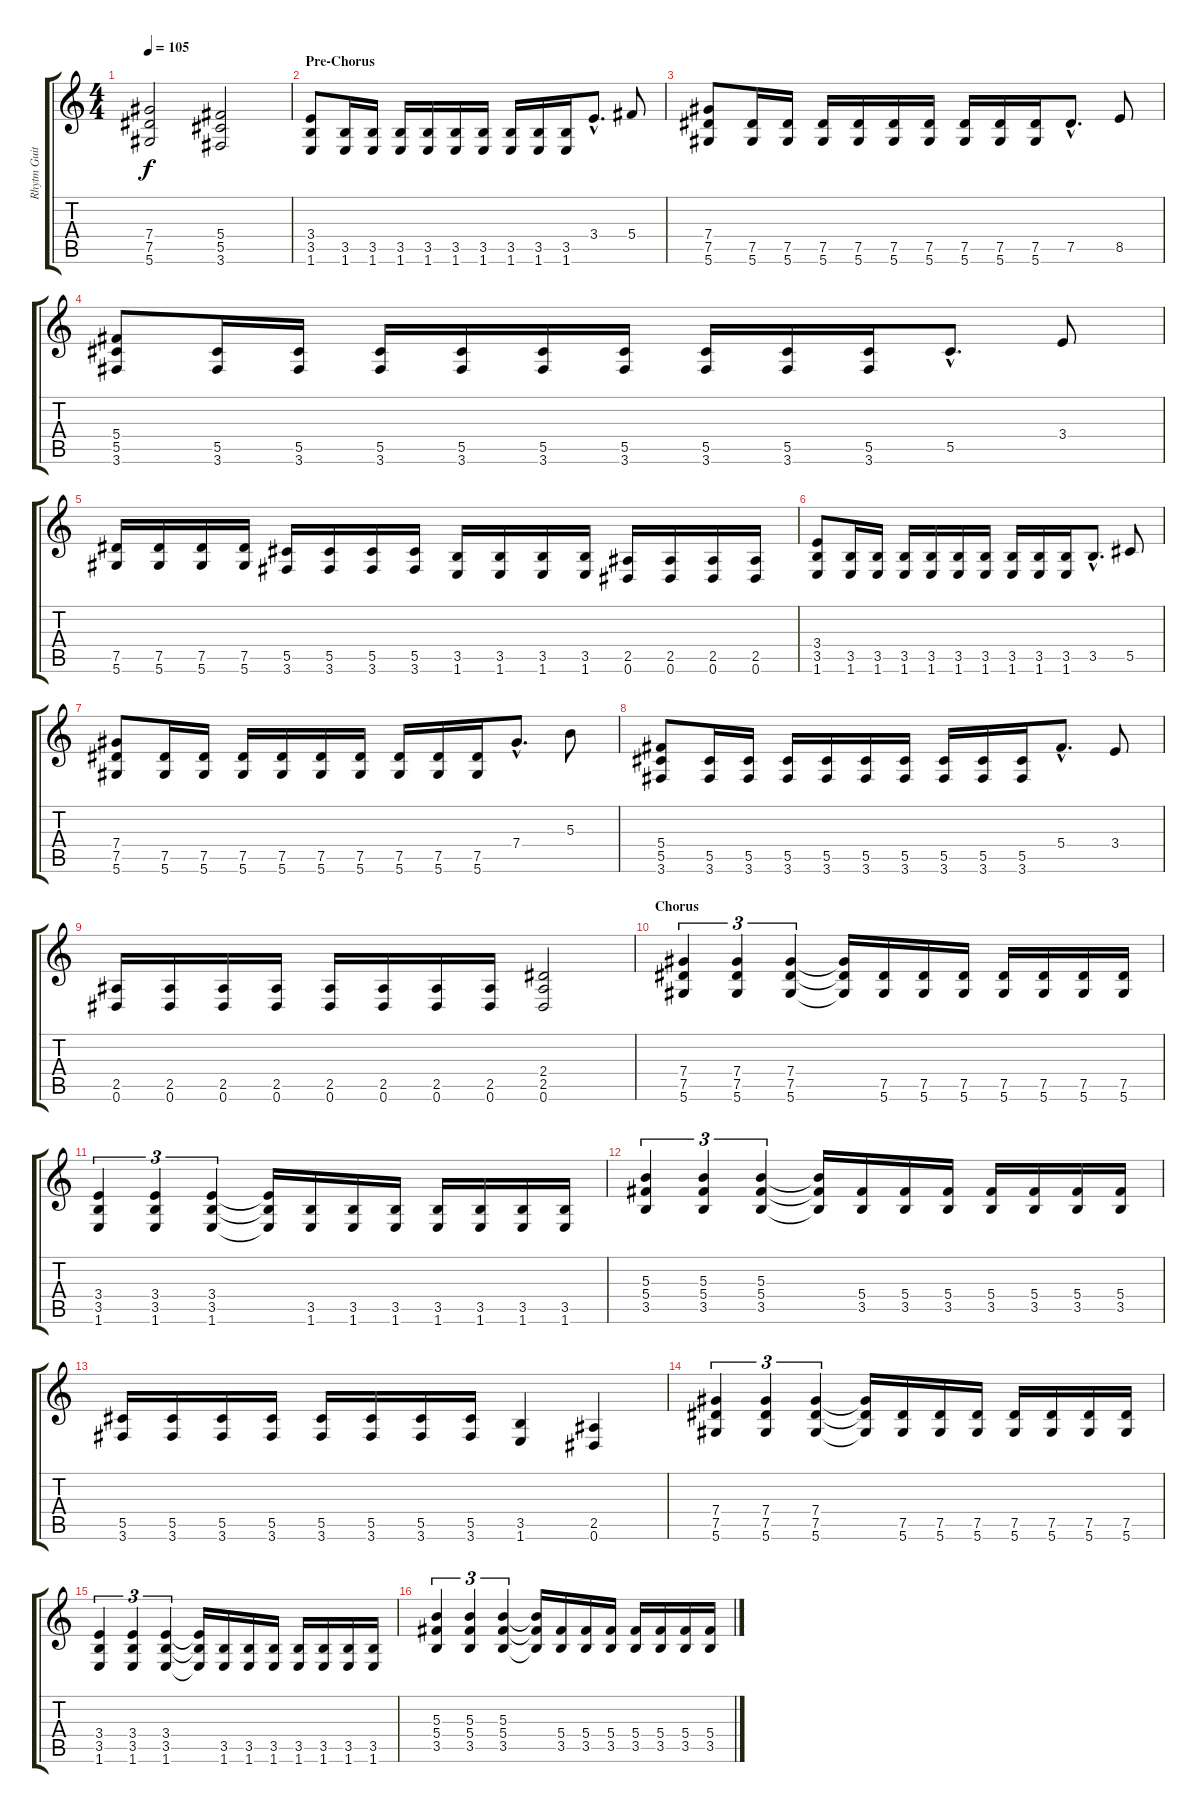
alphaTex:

\track ("Rhytm Guitar" "Rhytm Guit") {instrument distortionguitar}
\staff {score tabs}
\tuning (Eb4 Bb3 Gb3 Db3 Ab2 Eb2) {hide}
\ts (4 4)
\tempo 105
\clef g2
\ks c
(7.4 7.5 5.6).2{dy f} (5.4 5.5 3.6).2 |
\section ("" "Pre-Chorus")
(3.4 3.5 1.6).8 (3.5 1.6).16 (3.5 1.6).16 (3.5 1.6).16 (3.5 1.6).16 (3.5 1.6).16 (3.5 1.6).16 (3.5 1.6).16 (3.5 1.6).16 (3.5 1.6).16 3.4{hac}.8{d} 5.4.8 |
(7.4 7.5 5.6).8 (7.5 5.6).16 (7.5 5.6).16 (7.5 5.6).16 (7.5 5.6).16 (7.5 5.6).16 (7.5 5.6).16 (7.5 5.6).16 (7.5 5.6).16 (7.5 5.6).16 7.5{hac}.8{d} 8.5.8 |
(5.4 5.5 3.6).8 (5.5 3.6).16 (5.5 3.6).16 (5.5 3.6).16 (5.5 3.6).16 (5.5 3.6).16 (5.5 3.6).16 (5.5 3.6).16 (5.5 3.6).16 (5.5 3.6).16 5.5{hac}.8{d} 3.4.8 |
(7.5 5.6).16 (7.5 5.6).16 (7.5 5.6).16 (7.5 5.6).16 (5.5 3.6).16 (5.5 3.6).16 (5.5 3.6).16 (5.5 3.6).16 (3.5 1.6).16 (3.5 1.6).16 (3.5 1.6).16 (3.5 1.6).16 (2.5 0.6).16 (2.5 0.6).16 (2.5 0.6).16 (2.5 0.6).16 |
(3.4 3.5 1.6).8 (3.5 1.6).16 (3.5 1.6).16 (3.5 1.6).16 (3.5 1.6).16 (3.5 1.6).16 (3.5 1.6).16 (3.5 1.6).16 (3.5 1.6).16 (3.5 1.6).16 3.5{hac}.8{d} 5.5.8 |
(7.4 7.5 5.6).8 (7.5 5.6).16 (7.5 5.6).16 (7.5 5.6).16 (7.5 5.6).16 (7.5 5.6).16 (7.5 5.6).16 (7.5 5.6).16 (7.5 5.6).16 (7.5 5.6).16 7.4{hac}.8{d} 5.3.8 |
(5.4 5.5 3.6).8 (5.5 3.6).16 (5.5 3.6).16 (5.5 3.6).16 (5.5 3.6).16 (5.5 3.6).16 (5.5 3.6).16 (5.5 3.6).16 (5.5 3.6).16 (5.5 3.6).16 5.4{hac}.8{d} 3.4.8 |
(2.5 0.6).16 (2.5 0.6).16 (2.5 0.6).16 (2.5 0.6).16 (2.5 0.6).16 (2.5 0.6).16 (2.5 0.6).16 (2.5 0.6).16 (2.4 2.5 0.6).2 |
\section ("" "Chorus")
(7.4 7.5 5.6).4{tu (3 2)} (7.4 7.5 5.6).4{tu (3 2)} (7.4 7.5 5.6).4{tu (3 2)} (7.4{t} 7.5{t} 5.6{t}).16 (7.5 5.6).16 (7.5 5.6).16 (7.5 5.6).16 (7.5 5.6).16 (7.5 5.6).16 (7.5 5.6).16 (7.5 5.6).16 |
(3.4 3.5 1.6).4{tu (3 2)} (3.4 3.5 1.6).4{tu (3 2)} (3.4 3.5 1.6).4{tu (3 2)} (3.4{t} 3.5{t} 1.6{t}).16 (3.5 1.6).16 (3.5 1.6).16 (3.5 1.6).16 (3.5 1.6).16 (3.5 1.6).16 (3.5 1.6).16 (3.5 1.6).16 |
(5.3 5.4 3.5).4{tu (3 2)} (5.3 5.4 3.5).4{tu (3 2)} (5.3 5.4 3.5).4{tu (3 2)} (5.3{t} 5.4{t} 3.5{t}).16 (5.4 3.5).16 (5.4 3.5).16 (5.4 3.5).16 (5.4 3.5).16 (5.4 3.5).16 (5.4 3.5).16 (5.4 3.5).16 |
(5.5 3.6).16 (5.5 3.6).16 (5.5 3.6).16 (5.5 3.6).16 (5.5 3.6).16 (5.5 3.6).16 (5.5 3.6).16 (5.5 3.6).16 (3.5 1.6).4 (2.5 0.6).4 |
(7.4 7.5 5.6).4{tu (3 2)} (7.4 7.5 5.6).4{tu (3 2)} (7.4 7.5 5.6).4{tu (3 2)} (7.4{t} 7.5{t} 5.6{t}).16 (7.5 5.6).16 (7.5 5.6).16 (7.5 5.6).16 (7.5 5.6).16 (7.5 5.6).16 (7.5 5.6).16 (7.5 5.6).16 |
(3.4 3.5 1.6).4{tu (3 2)} (3.4 3.5 1.6).4{tu (3 2)} (3.4 3.5 1.6).4{tu (3 2)} (3.4{t} 3.5{t} 1.6{t}).16 (3.5 1.6).16 (3.5 1.6).16 (3.5 1.6).16 (3.5 1.6).16 (3.5 1.6).16 (3.5 1.6).16 (3.5 1.6).16 |
(5.3 5.4 3.5).4{tu (3 2)} (5.3 5.4 3.5).4{tu (3 2)} (5.3 5.4 3.5).4{tu (3 2)} (5.3{t} 5.4{t} 3.5{t}).16 (5.4 3.5).16 (5.4 3.5).16 (5.4 3.5).16 (5.4 3.5).16 (5.4 3.5).16 (5.4 3.5).16 (5.4 3.5).16
